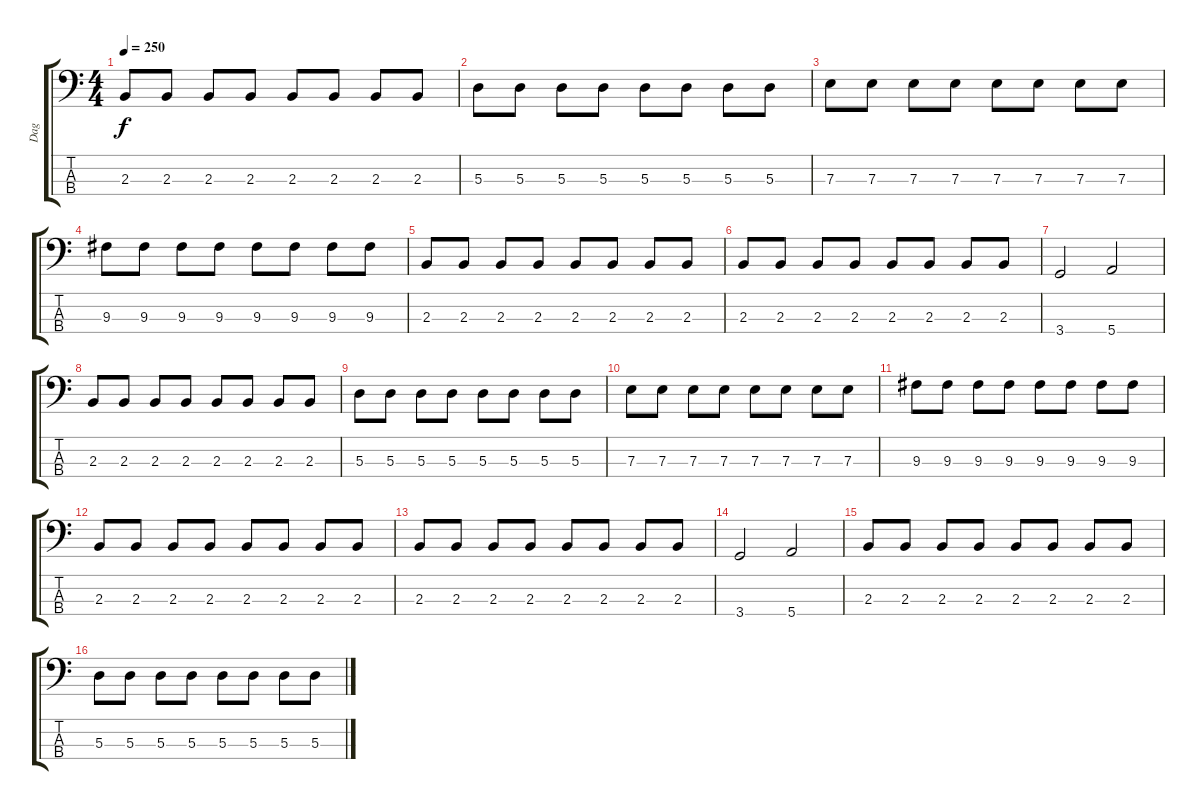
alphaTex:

\track ("Dag" "Dag") {instrument electricbasspick}
\staff {score tabs}
\tuning (G2 D2 A1 E1) {hide}
\ts (4 4)
\tempo 250
\clef f4
\ks c
2.3.8{dy f} 2.3.8 2.3.8 2.3.8 2.3.8 2.3.8 2.3.8 2.3.8 |
5.3.8 5.3.8 5.3.8 5.3.8 5.3.8 5.3.8 5.3.8 5.3.8 |
7.3.8 7.3.8 7.3.8 7.3.8 7.3.8 7.3.8 7.3.8 7.3.8 |
9.3.8 9.3.8 9.3.8 9.3.8 9.3.8 9.3.8 9.3.8 9.3.8 |
2.3.8 2.3.8 2.3.8 2.3.8 2.3.8 2.3.8 2.3.8 2.3.8 |
2.3.8 2.3.8 2.3.8 2.3.8 2.3.8 2.3.8 2.3.8 2.3.8 |
3.4.2 5.4.2 |
2.3.8 2.3.8 2.3.8 2.3.8 2.3.8 2.3.8 2.3.8 2.3.8 |
5.3.8 5.3.8 5.3.8 5.3.8 5.3.8 5.3.8 5.3.8 5.3.8 |
7.3.8 7.3.8 7.3.8 7.3.8 7.3.8 7.3.8 7.3.8 7.3.8 |
9.3.8 9.3.8 9.3.8 9.3.8 9.3.8 9.3.8 9.3.8 9.3.8 |
2.3.8 2.3.8 2.3.8 2.3.8 2.3.8 2.3.8 2.3.8 2.3.8 |
2.3.8 2.3.8 2.3.8 2.3.8 2.3.8 2.3.8 2.3.8 2.3.8 |
3.4.2 5.4.2 |
2.3.8 2.3.8 2.3.8 2.3.8 2.3.8 2.3.8 2.3.8 2.3.8 |
5.3.8 5.3.8 5.3.8 5.3.8 5.3.8 5.3.8 5.3.8 5.3.8
